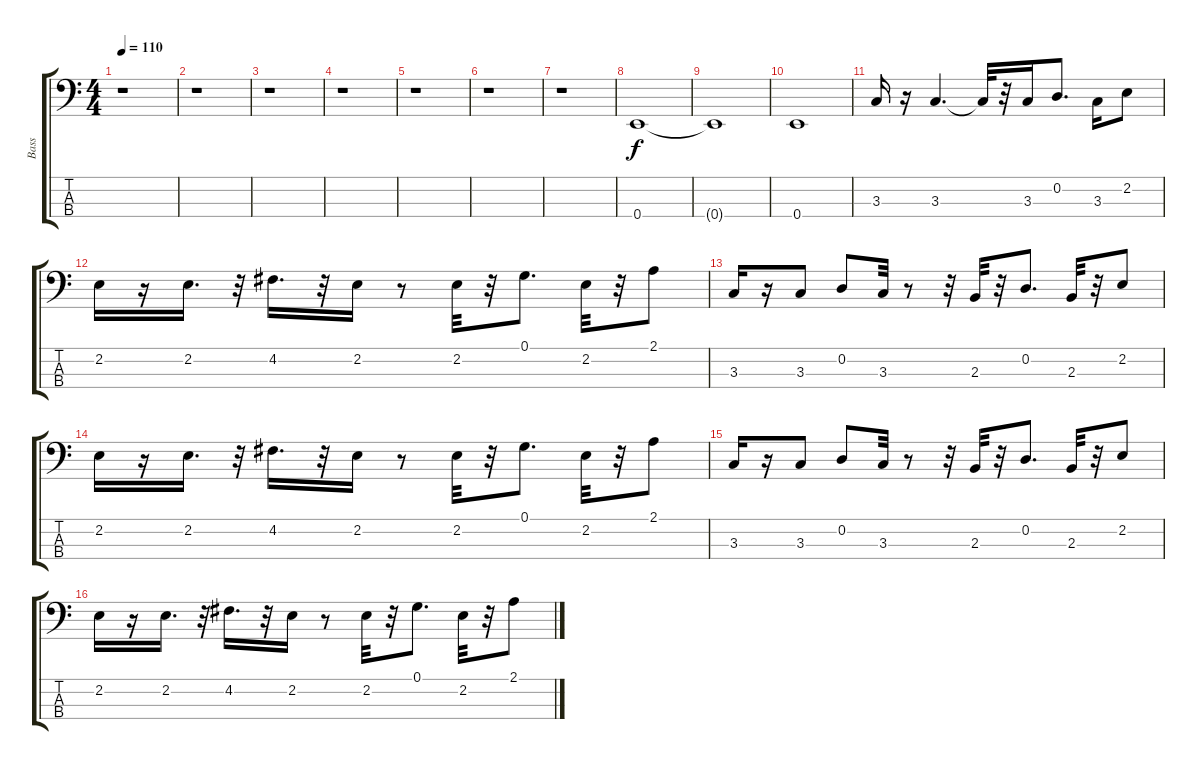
\track ("Bass" "Bass") {instrument fretlessbass}
\staff {score tabs}
\tuning (G2 D2 A1 E1) {hide}
\ts (4 4)
\tempo 110
\clef f4
\ks c
r.1{dy f instrument fretlessbass} |
r.1 |
r.1 |
r.1 |
r.1 |
r.1 |
r.1 |
0.4.1 |
0.4{t}.1 |
0.4.1 |
3.3.16 r.16 3.3.4{d} 3.3{t}.32 r.32 3.3.16 0.2.8{d} 3.3.16 2.2.8 |
2.2.16 r.16 2.2.16{d} r.32 4.2.16{d} r.32 2.2.16 r.8 2.2.32 r.32 0.1.8{d} 2.2.32 r.32 2.1.8 |
3.3.16 r.16 3.3.8 0.2.8 3.3.32 r.8 r.32 2.3.32 r.32 0.2.8{d} 2.3.32 r.32 2.2.8 |
2.2.16 r.16 2.2.16{d} r.32 4.2.16{d} r.32 2.2.16 r.8 2.2.32 r.32 0.1.8{d} 2.2.32 r.32 2.1.8 |
3.3.16 r.16 3.3.8 0.2.8 3.3.32 r.8 r.32 2.3.32 r.32 0.2.8{d} 2.3.32 r.32 2.2.8 |
2.2.16 r.16 2.2.16{d} r.32 4.2.16{d} r.32 2.2.16 r.8 2.2.32 r.32 0.1.8{d} 2.2.32 r.32 2.1.8
